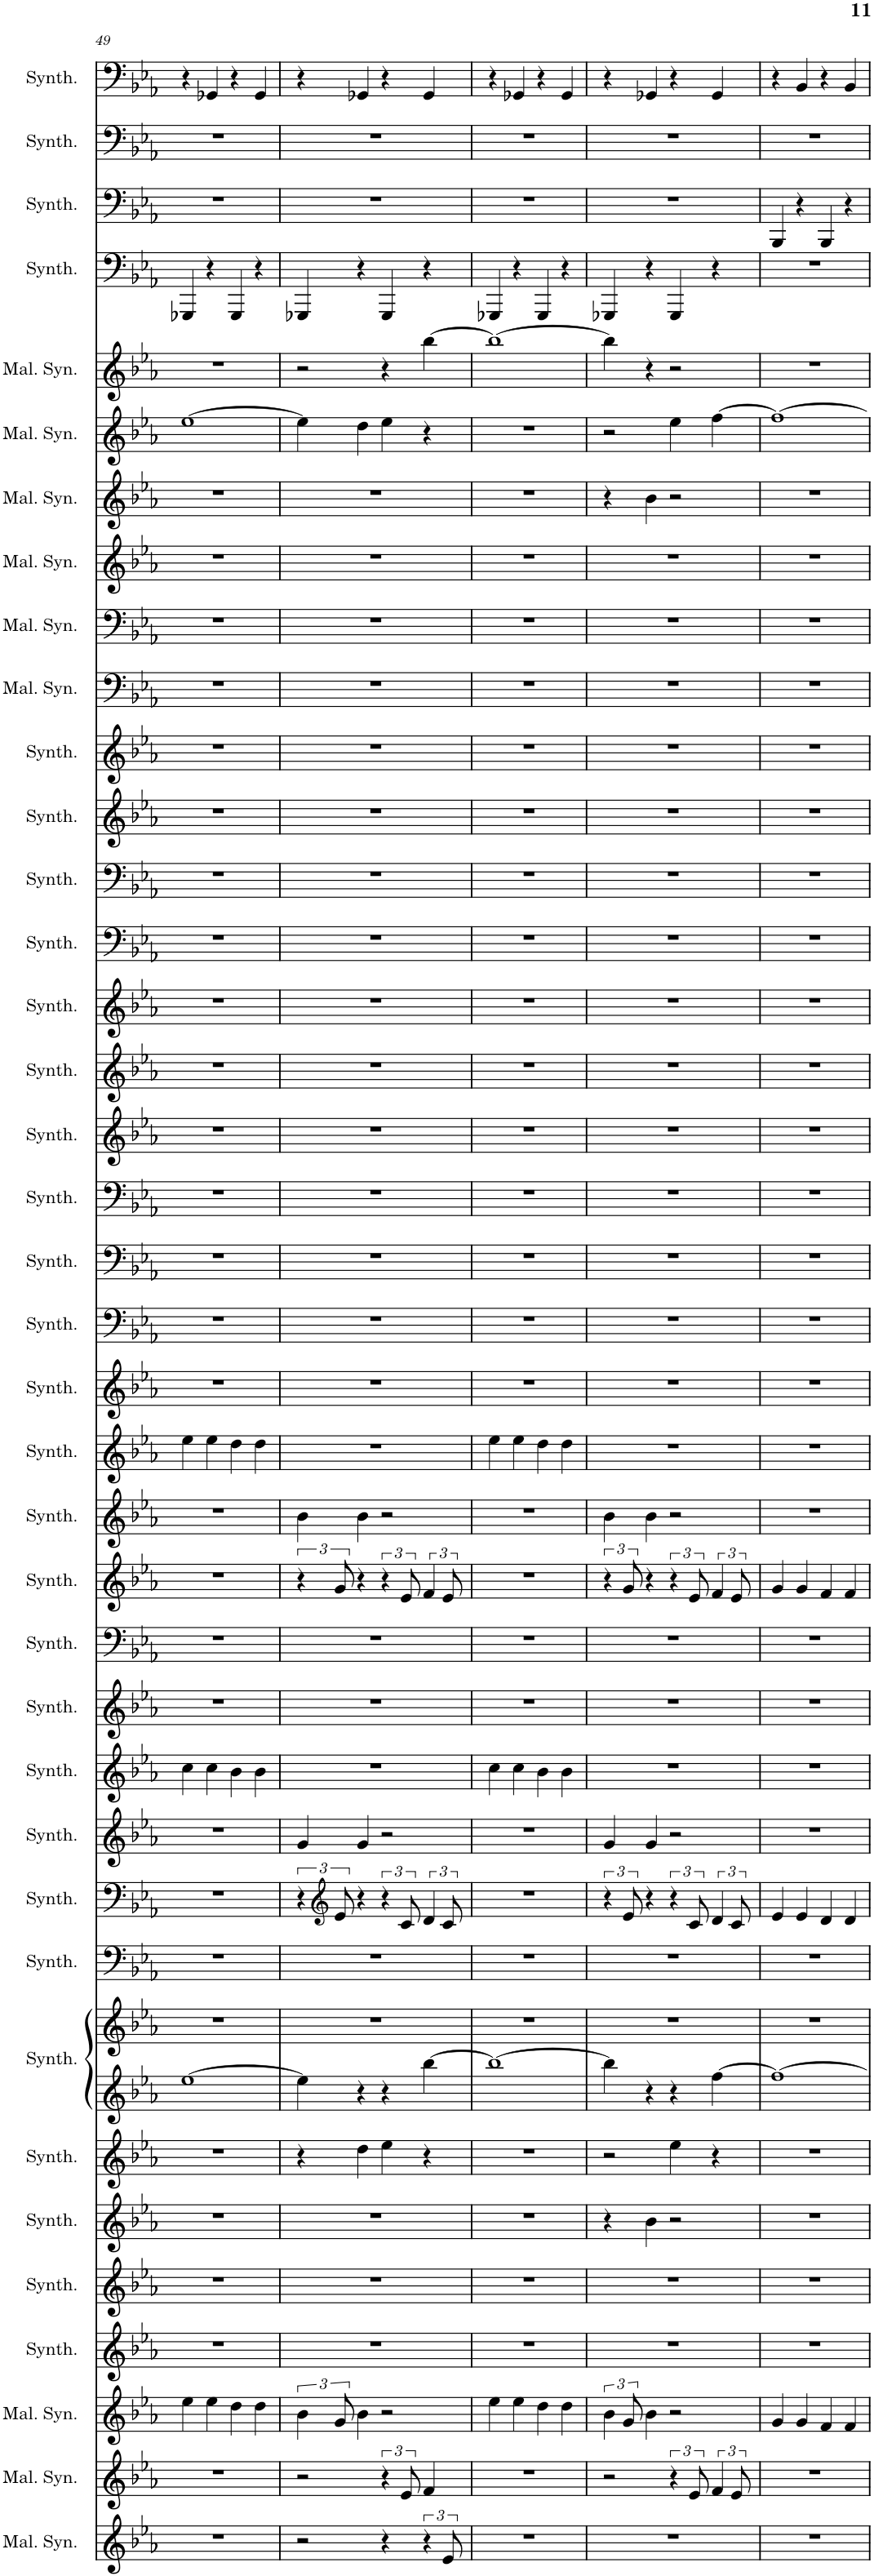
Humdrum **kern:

**kern	**kern	**kern	**kern	**kern	**kern	**kern	**kern	**kern	**kern	**kern	**kern	**kern	**kern	**kern	**kern	**kern	**kern	**kern	**kern	**kern	**kern	**kern	**kern	**kern	**kern	**kern	**kern	**kern	**kern	**kern	**kern	**kern	**kern	**kern	**kern	**kern	**kern	**kern
*part38	*part37	*part36	*part35	*part34	*part33	*part32	*part31	*part31	*part30	*part29	*part28	*part27	*part26	*part25	*part24	*part23	*part22	*part21	*part20	*part19	*part18	*part17	*part16	*part15	*part14	*part13	*part12	*part11	*part10	*part9	*part8	*part7	*part6	*part5	*part4	*part3	*part2	*part1
*staff39	*staff38	*staff37	*staff36	*staff35	*staff34	*staff33	*staff32	*staff31	*staff30	*staff29	*staff28	*staff27	*staff26	*staff25	*staff24	*staff23	*staff22	*staff21	*staff20	*staff19	*staff18	*staff17	*staff16	*staff15	*staff14	*staff13	*staff12	*staff11	*staff10	*staff9	*staff8	*staff7	*staff6	*staff5	*staff4	*staff3	*staff2	*staff1
*I"Mallet Synthesizer	*I"Mallet Synthesizer	*I"Mallet Synthesizer, Synth	*I"Saw Synthesizer	*I"Saw Synthesizer	*I"Saw Synthesizer	*I"Saw Synthesizer	*I"Saw Synthesizer, Piano	*	*I"Saw Synthesizer	*I"Saw Synthesizer	*I"Saw Synthesizer	*I"Saw Synthesizer	*I"Saw Synthesizer, Harmony 2	*I"Saw Synthesizer	*I"Saw Synthesizer	*I"Saw Synthesizer	*I"Saw Synthesizer	*I"Saw Synthesizer, Harmony 1	*I"String Synthesizer	*I"String Synthesizer	*I"String Synthesizer	*I"String Synthesizer	*I"String Synthesizer	*I"String Synthesizer, Clean GTR	*I"String Synthesizer	*I"String Synthesizer	*I"String Synthesizer	*I"String Synthesizer, Choir	*I"Mallet Synthesizer	*I"Mallet Synthesizer	*I"Mallet Synthesizer	*I"Mallet Synthesizer	*I"Mallet Synthesizer	*I"Mallet Synthesizer, Center Lead 1	*I"Bass Synthesizer	*I"Bass Synthesizer	*I"Bass Synthesizer	*I"Bass Synthesizer, Bass GTR
*I'Mal. Syn.	*I'Mal. Syn.	*I'Mal. Syn.	*I'Synth.	*I'Synth.	*I'Synth.	*I'Synth.	*I'Synth.	*	*I'Synth.	*I'Synth.	*I'Synth.	*I'Synth.	*I'Synth.	*I'Synth.	*I'Synth.	*I'Synth.	*I'Synth.	*I'Synth.	*I'Synth.	*I'Synth.	*I'Synth.	*I'Synth.	*I'Synth.	*I'Synth.	*I'Synth.	*I'Synth.	*I'Synth.	*I'Synth.	*I'Mal. Syn.	*I'Mal. Syn.	*I'Mal. Syn.	*I'Mal. Syn.	*I'Mal. Syn.	*I'Mal. Syn.	*I'Synth.	*I'Synth.	*I'Synth.	*I'Synth.
!!LO:PB:g=z
*clefG2	*clefG2	*clefG2	*clefG2	*clefG2	*clefG2	*clefG2	*clefG2	*clefG2	*clefF4	*clefF4	*clefG2	*clefG2	*clefG2	*clefF4	*clefG2	*clefG2	*clefG2	*clefG2	*clefF4	*clefF4	*clefF4	*clefG2	*clefG2	*clefG2	*clefF4	*clefF4	*clefG2	*clefG2	*clefF4	*clefF4	*clefG2	*clefG2	*clefG2	*clefG2	*clefF4	*clefF4	*clefF4	*clefF4
*k[b-e-a-]	*k[b-e-a-]	*k[b-e-a-]	*k[b-e-a-]	*k[b-e-a-]	*k[b-e-a-]	*k[b-e-a-]	*k[b-e-a-]	*k[b-e-a-]	*k[b-e-a-]	*k[b-e-a-]	*k[b-e-a-]	*k[b-e-a-]	*k[b-e-a-]	*k[b-e-a-]	*k[b-e-a-]	*k[b-e-a-]	*k[b-e-a-]	*k[b-e-a-]	*k[b-e-a-]	*k[b-e-a-]	*k[b-e-a-]	*k[b-e-a-]	*k[b-e-a-]	*k[b-e-a-]	*k[b-e-a-]	*k[b-e-a-]	*k[b-e-a-]	*k[b-e-a-]	*k[b-e-a-]	*k[b-e-a-]	*k[b-e-a-]	*k[b-e-a-]	*k[b-e-a-]	*k[b-e-a-]	*k[b-e-a-]	*k[b-e-a-]	*k[b-e-a-]	*k[b-e-a-]
*M4/4	*M4/4	*M4/4	*M4/4	*M4/4	*M4/4	*M4/4	*M4/4	*M4/4	*M4/4	*M4/4	*M4/4	*M4/4	*M4/4	*M4/4	*M4/4	*M4/4	*M4/4	*M4/4	*M4/4	*M4/4	*M4/4	*M4/4	*M4/4	*M4/4	*M4/4	*M4/4	*M4/4	*M4/4	*M4/4	*M4/4	*M4/4	*M4/4	*M4/4	*M4/4	*M4/4	*M4/4	*M4/4	*M4/4
=49	=49	=49	=49	=49	=49	=49	=49	=49	=49	=49	=49	=49	=49	=49	=49	=49	=49	=49	=49	=49	=49	=49	=49	=49	=49	=49	=49	=49	=49	=49	=49	=49	=49	=49	=49	=49	=49	=49
1r	1r	4ee-\	1r	1r	1r	1r	[1ee-	1r	1r	1r	1r	4cc\	1r	1r	1r	1r	4ee-\	1r	1r	1r	1r	1r	1r	1r	1r	1r	1r	1r	1r	1r	1r	1r	[1ee-	1r	4GGG-X/	1r	1r	4r
.	.	4ee-\	.	.	.	.	.	.	.	.	.	4cc\	.	.	.	.	4ee-\	.	.	.	.	.	.	.	.	.	.	.	.	.	.	.	.	.	4r	.	.	4GG-X/
.	.	4dd\	.	.	.	.	.	.	.	.	.	4b-\	.	.	.	.	4dd\	.	.	.	.	.	.	.	.	.	.	.	.	.	.	.	.	.	4GGG-/	.	.	4r
.	.	4dd\	.	.	.	.	.	.	.	.	.	4b-\	.	.	.	.	4dd\	.	.	.	.	.	.	.	.	.	.	.	.	.	.	.	.	.	4r	.	.	4GG-/
=50	=50	=50	=50	=50	=50	=50	=50	=50	=50	=50	=50	=50	=50	=50	=50	=50	=50	=50	=50	=50	=50	=50	=50	=50	=50	=50	=50	=50	=50	=50	=50	=50	=50	=50	=50	=50	=50	=50
2r	2r	6b-\	1r	1r	1r	4r	4ee-\]	1r	1r	6r	4g/	1r	1r	1r	6r	4b-\	1r	1r	1r	1r	1r	1r	1r	1r	1r	1r	1r	1r	1r	1r	1r	1r	4ee-\]	2r	4GGG-X/	1r	1r	4r
*	*	*	*	*	*	*	*	*	*	*clefG2	*	*	*	*	*	*	*	*	*	*	*	*	*	*	*	*	*	*	*	*	*	*	*	*	*	*	*	*
.	.	12g/	.	.	.	.	.	.	.	12e-/	.	.	.	.	12g/	.	.	.	.	.	.	.	.	.	.	.	.	.	.	.	.	.	.	.	.	.	.	.
.	.	4b-\	.	.	.	4dd\	4r	.	.	4r	4g/	.	.	.	4r	4b-\	.	.	.	.	.	.	.	.	.	.	.	.	.	.	.	.	4dd\	.	4r	.	.	4GG-X/
4r	6r	2r	.	.	.	4ee-\	4r	.	.	6r	2r	.	.	.	6r	2r	.	.	.	.	.	.	.	.	.	.	.	.	.	.	.	.	4ee-\	4r	4GGG-/	.	.	4r
.	12e-/	.	.	.	.	.	.	.	.	12c/	.	.	.	.	12e-/	.	.	.	.	.	.	.	.	.	.	.	.	.	.	.	.	.	.	.	.	.	.	.
6r	4f/	.	.	.	.	4r	[4bb-\	.	.	6d/	.	.	.	.	6f/	.	.	.	.	.	.	.	.	.	.	.	.	.	.	.	.	.	4r	[4bb-\	4r	.	.	4GG-/
12e-/	.	.	.	.	.	.	.	.	.	12c/	.	.	.	.	12e-/	.	.	.	.	.	.	.	.	.	.	.	.	.	.	.	.	.	.	.	.	.	.	.
=51	=51	=51	=51	=51	=51	=51	=51	=51	=51	=51	=51	=51	=51	=51	=51	=51	=51	=51	=51	=51	=51	=51	=51	=51	=51	=51	=51	=51	=51	=51	=51	=51	=51	=51	=51	=51	=51	=51
1r	1r	4ee-\	1r	1r	1r	1r	1bb-_	1r	1r	1r	1r	4cc\	1r	1r	1r	1r	4ee-\	1r	1r	1r	1r	1r	1r	1r	1r	1r	1r	1r	1r	1r	1r	1r	1r	1bb-_	4GGG-X/	1r	1r	4r
.	.	4ee-\	.	.	.	.	.	.	.	.	.	4cc\	.	.	.	.	4ee-\	.	.	.	.	.	.	.	.	.	.	.	.	.	.	.	.	.	4r	.	.	4GG-X/
.	.	4dd\	.	.	.	.	.	.	.	.	.	4b-\	.	.	.	.	4dd\	.	.	.	.	.	.	.	.	.	.	.	.	.	.	.	.	.	4GGG-/	.	.	4r
.	.	4dd\	.	.	.	.	.	.	.	.	.	4b-\	.	.	.	.	4dd\	.	.	.	.	.	.	.	.	.	.	.	.	.	.	.	.	.	4r	.	.	4GG-/
=52	=52	=52	=52	=52	=52	=52	=52	=52	=52	=52	=52	=52	=52	=52	=52	=52	=52	=52	=52	=52	=52	=52	=52	=52	=52	=52	=52	=52	=52	=52	=52	=52	=52	=52	=52	=52	=52	=52
1r	2r	6b-\	1r	1r	4r	2r	4bb-\]	1r	1r	6r	4g/	1r	1r	1r	6r	4b-\	1r	1r	1r	1r	1r	1r	1r	1r	1r	1r	1r	1r	1r	1r	1r	4r	2r	4bb-\]	4GGG-X/	1r	1r	4r
.	.	12g/	.	.	.	.	.	.	.	12e-/	.	.	.	.	12g/	.	.	.	.	.	.	.	.	.	.	.	.	.	.	.	.	.	.	.	.	.	.	.
.	.	4b-\	.	.	4b-\	.	4r	.	.	4r	4g/	.	.	.	4r	4b-\	.	.	.	.	.	.	.	.	.	.	.	.	.	.	.	4b-\	.	4r	4r	.	.	4GG-X/
.	6r	2r	.	.	2r	4ee-\	4r	.	.	6r	2r	.	.	.	6r	2r	.	.	.	.	.	.	.	.	.	.	.	.	.	.	.	2r	4ee-\	2r	4GGG-/	.	.	4r
.	12e-/	.	.	.	.	.	.	.	.	12c/	.	.	.	.	12e-/	.	.	.	.	.	.	.	.	.	.	.	.	.	.	.	.	.	.	.	.	.	.	.
.	6f/	.	.	.	.	4r	[4ff\	.	.	6d/	.	.	.	.	6f/	.	.	.	.	.	.	.	.	.	.	.	.	.	.	.	.	.	[4ff\	.	4r	.	.	4GG-/
.	12e-/	.	.	.	.	.	.	.	.	12c/	.	.	.	.	12e-/	.	.	.	.	.	.	.	.	.	.	.	.	.	.	.	.	.	.	.	.	.	.	.
=53	=53	=53	=53	=53	=53	=53	=53	=53	=53	=53	=53	=53	=53	=53	=53	=53	=53	=53	=53	=53	=53	=53	=53	=53	=53	=53	=53	=53	=53	=53	=53	=53	=53	=53	=53	=53	=53	=53
1r	1r	4g/	1r	1r	1r	1r	1ff_	1r	1r	4e-/	1r	1r	1r	1r	4g/	1r	1r	1r	1r	1r	1r	1r	1r	1r	1r	1r	1r	1r	1r	1r	1r	1r	1ff_	1r	1r	4BBB-/	1r	4r
.	.	4g/	.	.	.	.	.	.	.	4e-/	.	.	.	.	4g/	.	.	.	.	.	.	.	.	.	.	.	.	.	.	.	.	.	.	.	.	4r	.	4BB-/
.	.	4f/	.	.	.	.	.	.	.	4d/	.	.	.	.	4f/	.	.	.	.	.	.	.	.	.	.	.	.	.	.	.	.	.	.	.	.	4BBB-/	.	4r
.	.	4f/	.	.	.	.	.	.	.	4d/	.	.	.	.	4f/	.	.	.	.	.	.	.	.	.	.	.	.	.	.	.	.	.	.	.	.	4r	.	4BB-/
=	=	=	=	=	=	=	=	=	=	=	=	=	=	=	=	=	=	=	=	=	=	=	=	=	=	=	=	=	=	=	=	=	=	=	=	=	=	=
*-	*-	*-	*-	*-	*-	*-	*-	*-	*-	*-	*-	*-	*-	*-	*-	*-	*-	*-	*-	*-	*-	*-	*-	*-	*-	*-	*-	*-	*-	*-	*-	*-	*-	*-	*-	*-	*-	*-
